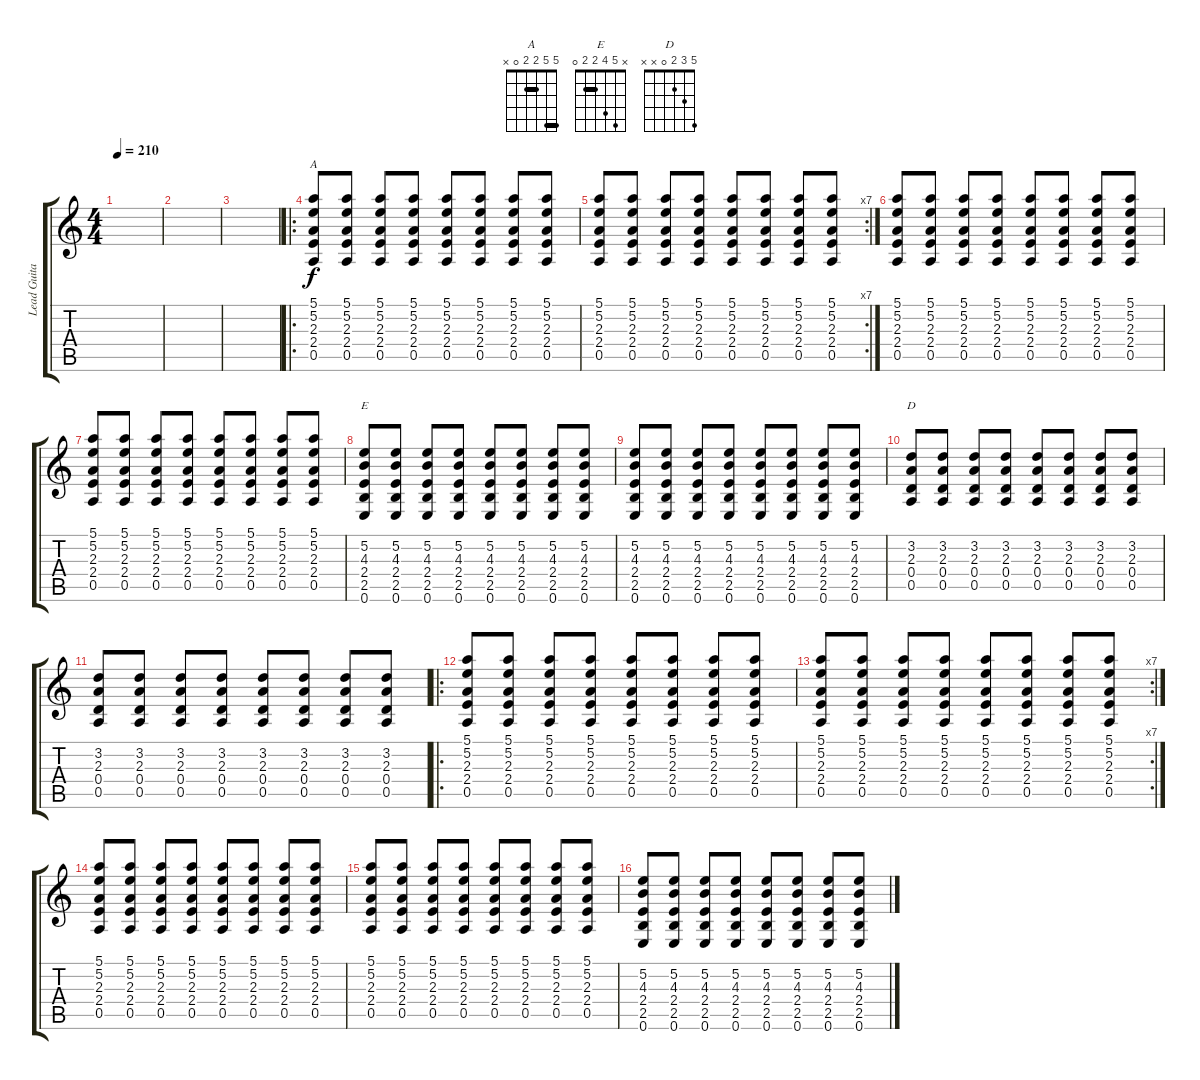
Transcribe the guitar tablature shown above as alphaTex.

\track ("Lead Guitar" "Lead Guita") {instrument overdrivenguitar}
\staff {score tabs}
\tuning (E4 B3 G3 D3 A2 E2) {hide}
\chord ("A" 5 5 2 2 0 x) {barre (2 5)}
\chord ("E" x 5 4 2 2 0) {barre 2}
\chord ("D" 5 3 2 0 x x)
\ts (4 4)
\tempo 210
\clef g2
\ks c
|
|
|
\ro
(5.1 5.2 2.3 2.4 0.5).8{ch "A"} (5.1 5.2 2.3 2.4 0.5).8 (5.1 5.2 2.3 2.4 0.5).8 (5.1 5.2 2.3 2.4 0.5).8 (5.1 5.2 2.3 2.4 0.5).8 (5.1 5.2 2.3 2.4 0.5).8 (5.1 5.2 2.3 2.4 0.5).8 (5.1 5.2 2.3 2.4 0.5).8 |
\rc 7
(5.1 5.2 2.3 2.4 0.5).8 (5.1 5.2 2.3 2.4 0.5).8 (5.1 5.2 2.3 2.4 0.5).8 (5.1 5.2 2.3 2.4 0.5).8 (5.1 5.2 2.3 2.4 0.5).8 (5.1 5.2 2.3 2.4 0.5).8 (5.1 5.2 2.3 2.4 0.5).8 (5.1 5.2 2.3 2.4 0.5).8 |
(5.1 5.2 2.3 2.4 0.5).8 (5.1 5.2 2.3 2.4 0.5).8 (5.1 5.2 2.3 2.4 0.5).8 (5.1 5.2 2.3 2.4 0.5).8 (5.1 5.2 2.3 2.4 0.5).8 (5.1 5.2 2.3 2.4 0.5).8 (5.1 5.2 2.3 2.4 0.5).8 (5.1 5.2 2.3 2.4 0.5).8 |
(5.1 5.2 2.3 2.4 0.5).8 (5.1 5.2 2.3 2.4 0.5).8 (5.1 5.2 2.3 2.4 0.5).8 (5.1 5.2 2.3 2.4 0.5).8 (5.1 5.2 2.3 2.4 0.5).8 (5.1 5.2 2.3 2.4 0.5).8 (5.1 5.2 2.3 2.4 0.5).8 (5.1 5.2 2.3 2.4 0.5).8 |
(5.2 4.3 2.4 2.5 0.6).8{ch "E"} (5.2 4.3 2.4 2.5 0.6).8 (5.2 4.3 2.4 2.5 0.6).8 (5.2 4.3 2.4 2.5 0.6).8 (5.2 4.3 2.4 2.5 0.6).8 (5.2 4.3 2.4 2.5 0.6).8 (5.2 4.3 2.4 2.5 0.6).8 (5.2 4.3 2.4 2.5 0.6).8 |
(5.2 4.3 2.4 2.5 0.6).8 (5.2 4.3 2.4 2.5 0.6).8 (5.2 4.3 2.4 2.5 0.6).8 (5.2 4.3 2.4 2.5 0.6).8 (5.2 4.3 2.4 2.5 0.6).8 (5.2 4.3 2.4 2.5 0.6).8 (5.2 4.3 2.4 2.5 0.6).8 (5.2 4.3 2.4 2.5 0.6).8 |
(3.2 2.3 0.4 0.5).8{ch "D"} (3.2 2.3 0.4 0.5).8 (3.2 2.3 0.4 0.5).8 (3.2 2.3 0.4 0.5).8 (3.2 2.3 0.4 0.5).8 (3.2 2.3 0.4 0.5).8 (3.2 2.3 0.4 0.5).8 (3.2 2.3 0.4 0.5).8 |
(3.2 2.3 0.4 0.5).8 (3.2 2.3 0.4 0.5).8 (3.2 2.3 0.4 0.5).8 (3.2 2.3 0.4 0.5).8 (3.2 2.3 0.4 0.5).8 (3.2 2.3 0.4 0.5).8 (3.2 2.3 0.4 0.5).8 (3.2 2.3 0.4 0.5).8 |
\ro
(5.1 5.2 2.3 2.4 0.5).8 (5.1 5.2 2.3 2.4 0.5).8 (5.1 5.2 2.3 2.4 0.5).8 (5.1 5.2 2.3 2.4 0.5).8 (5.1 5.2 2.3 2.4 0.5).8 (5.1 5.2 2.3 2.4 0.5).8 (5.1 5.2 2.3 2.4 0.5).8 (5.1 5.2 2.3 2.4 0.5).8 |
\rc 7
(5.1 5.2 2.3 2.4 0.5).8 (5.1 5.2 2.3 2.4 0.5).8 (5.1 5.2 2.3 2.4 0.5).8 (5.1 5.2 2.3 2.4 0.5).8 (5.1 5.2 2.3 2.4 0.5).8 (5.1 5.2 2.3 2.4 0.5).8 (5.1 5.2 2.3 2.4 0.5).8 (5.1 5.2 2.3 2.4 0.5).8 |
(5.1 5.2 2.3 2.4 0.5).8 (5.1 5.2 2.3 2.4 0.5).8 (5.1 5.2 2.3 2.4 0.5).8 (5.1 5.2 2.3 2.4 0.5).8 (5.1 5.2 2.3 2.4 0.5).8 (5.1 5.2 2.3 2.4 0.5).8 (5.1 5.2 2.3 2.4 0.5).8 (5.1 5.2 2.3 2.4 0.5).8 |
(5.1 5.2 2.3 2.4 0.5).8 (5.1 5.2 2.3 2.4 0.5).8 (5.1 5.2 2.3 2.4 0.5).8 (5.1 5.2 2.3 2.4 0.5).8 (5.1 5.2 2.3 2.4 0.5).8 (5.1 5.2 2.3 2.4 0.5).8 (5.1 5.2 2.3 2.4 0.5).8 (5.1 5.2 2.3 2.4 0.5).8 |
(5.2 4.3 2.4 2.5 0.6).8 (5.2 4.3 2.4 2.5 0.6).8 (5.2 4.3 2.4 2.5 0.6).8 (5.2 4.3 2.4 2.5 0.6).8 (5.2 4.3 2.4 2.5 0.6).8 (5.2 4.3 2.4 2.5 0.6).8 (5.2 4.3 2.4 2.5 0.6).8 (5.2 4.3 2.4 2.5 0.6).8
